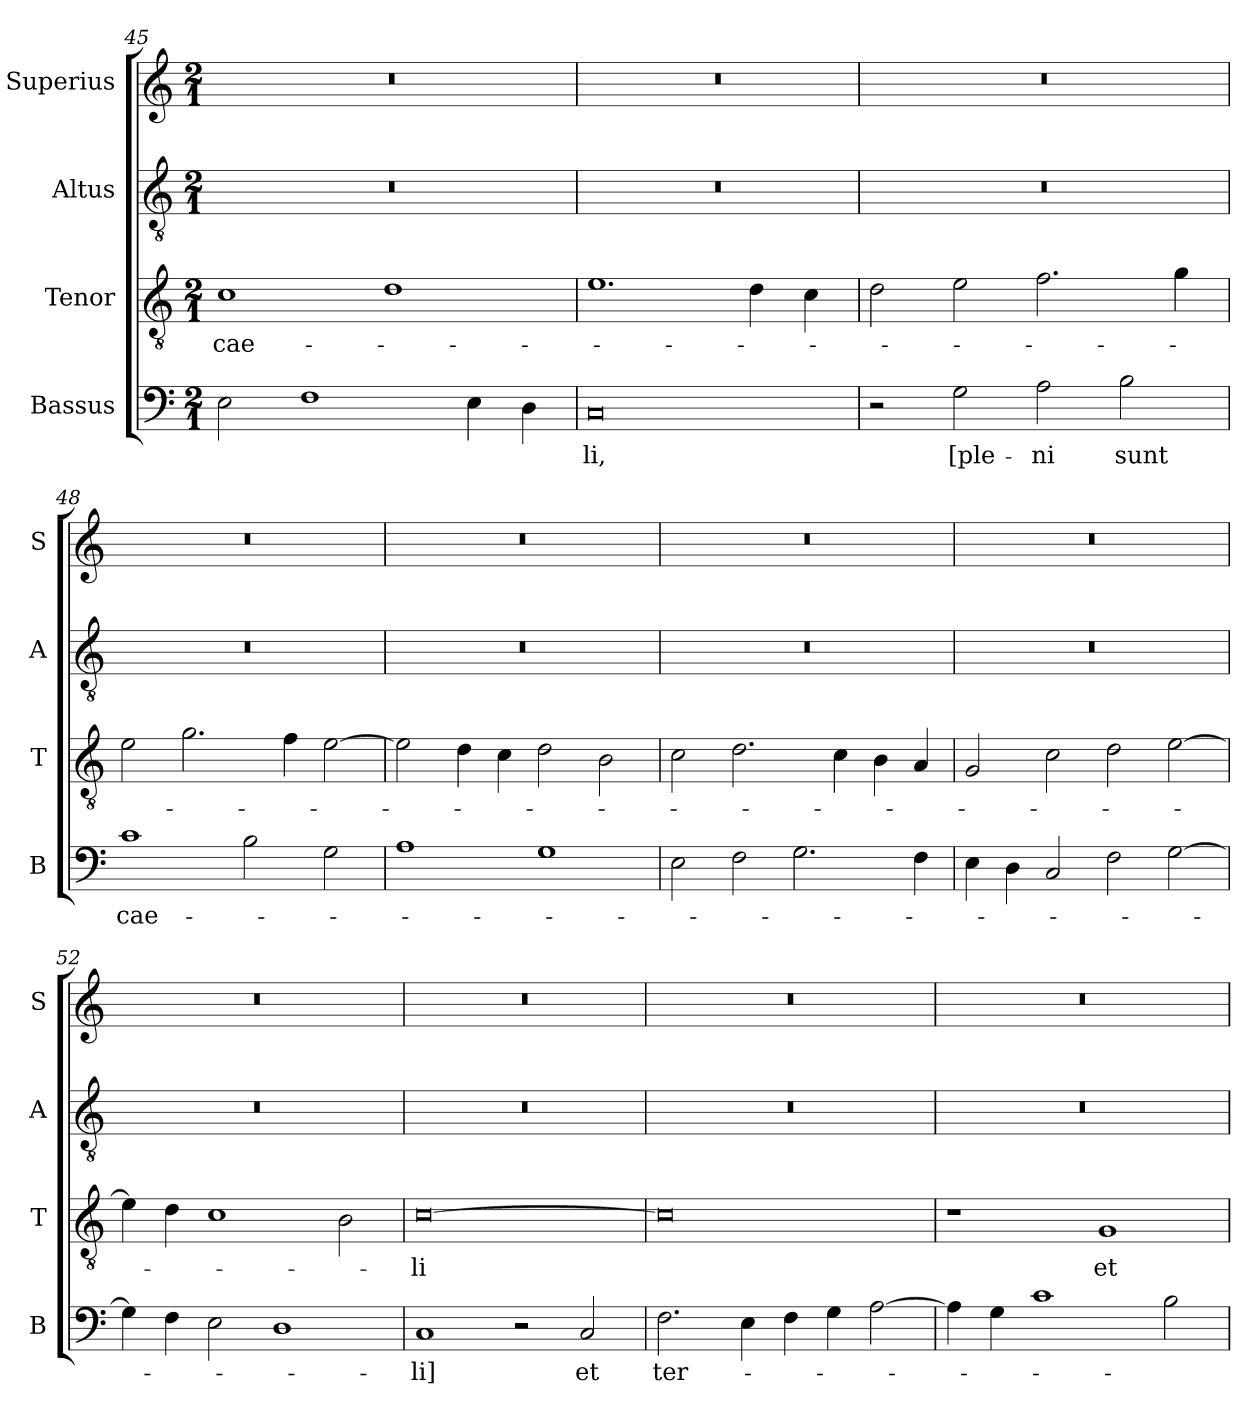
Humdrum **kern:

**kern	**text	**kern	**text	**kern	**kern
*part4	*part4	*part3	*part3	*part2	*part1
*staff4	*staff4	*staff3	*staff3	*staff2	*staff1
*I"Bassus	*	*I"Tenor	*	*I"Altus	*I"Superius
*I'B	*	*I'T	*	*I'A	*I'S
*clefF4	*	*clefGv2	*	*clefGv2	*clefG2
*k[]	*	*k[]	*	*k[]	*k[]
*M2/1	*	*M2/1	*	*M2/1	*M2/1
=45	=45	=45	=45	=45	=45
2E\	.	1c	cae-	0r	0r
1F	.	.	.	.	.
.	.	1d	.	.	.
4E\	.	.	.	.	.
4D\	.	.	.	.	.
=46	=46	=46	=46	=46	=46
0C	-li,	1.e	.	0r	0r
.	.	4d\	.	.	.
.	.	4c\	.	.	.
=47	=47	=47	=47	=47	=47
2r	.	2d\	.	0r	0r
2G\	[ple-	2e\	.	.	.
2A\	-ni	2.f\	.	.	.
2B\	sunt	.	.	.	.
.	.	4g\	.	.	.
=48	=48	=48	=48	=48	=48
1c	cae-	2e\	.	0r	0r
.	.	2.g\	.	.	.
2B\	.	.	.	.	.
.	.	4f\	.	.	.
2G\	.	[2e\	.	.	.
=49	=49	=49	=49	=49	=49
1A	.	2e\]	.	0r	0r
.	.	4d\	.	.	.
.	.	4c\	.	.	.
1G	.	2d\	.	.	.
.	.	2B\	.	.	.
=50	=50	=50	=50	=50	=50
2E\	.	2c\	.	0r	0r
2F\	.	2.d\	.	.	.
2.G\	.	.	.	.	.
.	.	4c\	.	.	.
.	.	4B\	.	.	.
4F\	.	4A/	.	.	.
=51	=51	=51	=51	=51	=51
4E\	.	2G/	.	0r	0r
4D\	.	.	.	.	.
2C/	.	2c\	.	.	.
2F\	.	2d\	.	.	.
[2G\	.	[2e\	.	.	.
=52	=52	=52	=52	=52	=52
4G\]	.	4e\]	.	0r	0r
4F\	.	4d\	.	.	.
2E\	.	1c	.	.	.
1D	.	.	.	.	.
.	.	2B\	.	.	.
=53	=53	=53	=53	=53	=53
1C	-li]	[0c	-li	0r	0r
2r	.	.	.	.	.
2C/	et	.	.	.	.
=54	=54	=54	=54	=54	=54
2.F\	ter-	0c]	.	0r	0r
4E\	.	.	.	.	.
4F\	.	.	.	.	.
4G\	.	.	.	.	.
[2A\	.	.	.	.	.
=55	=55	=55	=55	=55	=55
4A\]	.	1r	.	0r	0r
4G\	.	.	.	.	.
1c	.	.	.	.	.
.	.	1G	et	.	.
2B\	.	.	.	.	.
=	=	=	=	=	=
*-	*-	*-	*-	*-	*-
